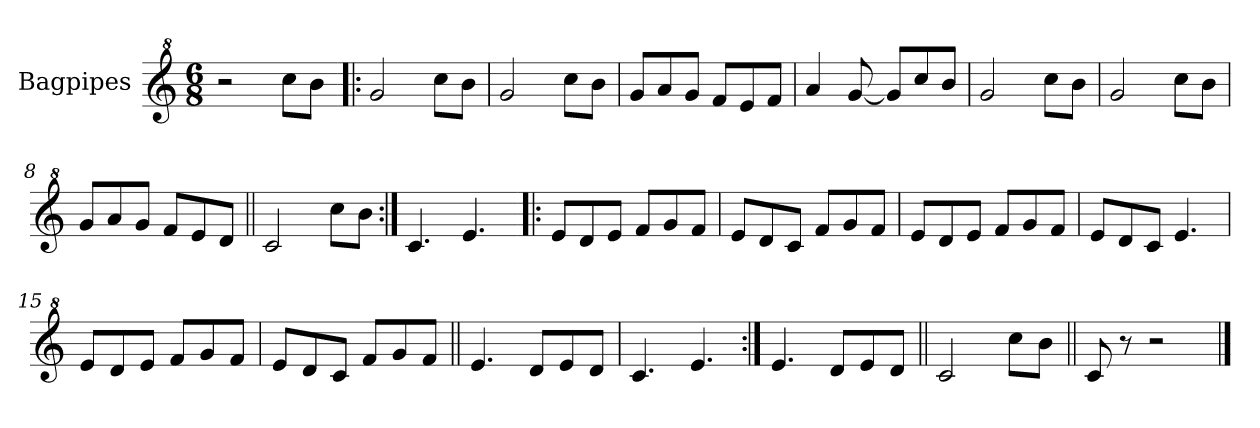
**kern
*part1
*staff1
*I"Bagpipes
*I'Bag
*clefG^2
*k[]
*M6/8
*MM195
=1
2r
8ccc\L
8bb\J
=2!|:
2gg/
8ccc\L
8bb\J
=3
2gg/
8ccc\L
8bb\J
=4
8gg/L
8aa/
8gg/J
8ff/L
8ee/
8ff/J
=5
4aa/
[8gg/
8gg/L]
8ccc/
8bb/J
=6
2gg/
8ccc\L
8bb\J
=7
2gg/
8ccc\L
8bb\J
=8
8gg/L
8aa/
8gg/J
8ff/L
8ee/
8dd/J
=9||
2cc/
8ccc\L
8bb\J
!!LO:LB:g=z
=10:|!
4.cc/
4.ee/
=11!|:
8ee/L
8dd/
8ee/J
8ff/L
8gg/
8ff/J
=12
8ee/L
8dd/
8cc/J
8ff/L
8gg/
8ff/J
=13
8ee/L
8dd/
8ee/J
8ff/L
8gg/
8ff/J
=14
8ee/L
8dd/
8cc/J
4.ee/
=15
8ee/L
8dd/
8ee/J
8ff/L
8gg/
8ff/J
=16
8ee/L
8dd/
8cc/J
8ff/L
8gg/
8ff/J
=17||
4.ee/
8dd/L
8ee/
8dd/J
!!LO:LB:g=z
=18
4.cc/
4.ee/
=19:|!
4.ee/
8dd/L
8ee/
8dd/J
=20||
2cc/
8ccc\L
8bb\J
=21||
8cc/
8r
2r
==
*-
